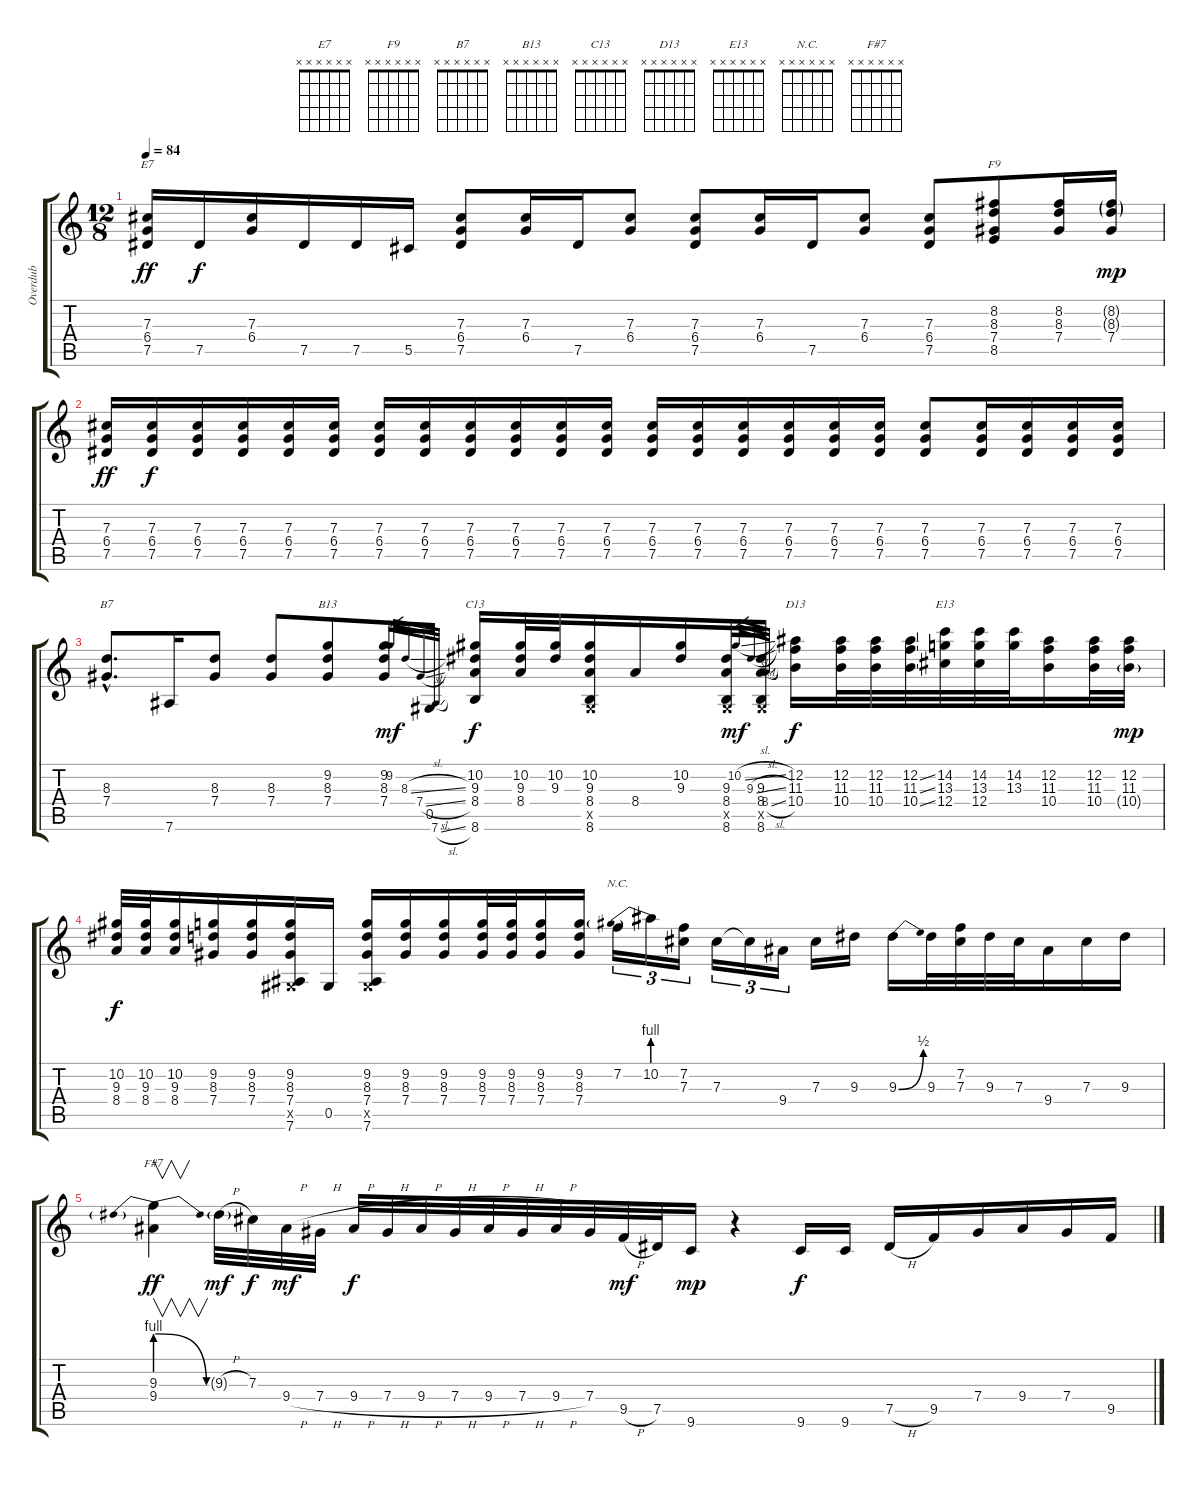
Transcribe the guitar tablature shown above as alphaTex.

\track ("Overdub" "Overdub") {instrument fretlessbass}
\staff {score tabs}
\tuning (Eb4 Bb3 Gb3 Db3 Ab2 Eb2) {hide}
\chord ("E7" x x x x x x) {firstfret 0}
\chord ("F9" x x x x x x) {firstfret 0}
\chord ("B7" x x x x x x) {firstfret 0}
\chord ("B13" x x x x x x) {firstfret 0}
\chord ("C13" x x x x x x) {firstfret 0}
\chord ("D13" x x x x x x) {firstfret 0}
\chord ("E13" x x x x x x) {firstfret 0}
\chord ("N.C." x x x x x x) {firstfret 0}
\chord ("F#7" x x x x x x) {firstfret 0}
\ts (12 8)
\tempo 84
\clef g2
\ks c
(7.3 6.4 7.5).16{ch "E7" dy ff} 7.5.16{dy f} (7.3 6.4).16 7.5.16 7.5.16 5.5.16 (7.3 6.4 7.5).8 (7.3 6.4).16 7.5.16 (7.3 6.4).8 (7.3 6.4 7.5).8 (7.3 6.4).16 7.5.16 (7.3 6.4).8 (7.3 6.4 7.5).8 (8.2 8.3 7.4 8.5).8{ch "F9"} (8.2 8.3 7.4).16 (8.2{g} 8.3{g} 7.4).16{dy mp} |
(7.3 6.4 7.5).16{dy ff} (7.3 6.4 7.5).16{dy f} (7.3 6.4 7.5).16 (7.3 6.4 7.5).16 (7.3 6.4 7.5).16 (7.3 6.4 7.5).16 (7.3 6.4 7.5).16 (7.3 6.4 7.5).16 (7.3 6.4 7.5).16 (7.3 6.4 7.5).16 (7.3 6.4 7.5).16 (7.3 6.4 7.5).16 (7.3 6.4 7.5).16 (7.3 6.4 7.5).16 (7.3 6.4 7.5).16 (7.3 6.4 7.5).16 (7.3 6.4 7.5).16 (7.3 6.4 7.5).16 (7.3 6.4 7.5).8 (7.3 6.4 7.5).16 (7.3 6.4 7.5).16 (7.3 6.4 7.5).16 (7.3 6.4 7.5).16 |
(8.3{hac} 7.4{hac}).8{d ch "B7"} 7.6.16 (8.3 7.4).8 (8.3 7.4).8 (9.2 8.3 7.4).8{ch "B13"} (9.2 8.3 7.4).16 0.5.16 9.2.32{gr dy mf} 8.3{sl}.32{gr} 7.4{sl}.32{gr} 7.6{sl}.32{gr} (10.2 9.3 8.4 8.6).16{ch "C13" dy f} (10.2 9.3 8.4).32 (10.2 9.3).32 (10.2 9.3 8.4 0.5{x} 8.6).16 8.4.16 (10.2 9.3).16 (9.3 8.4 0.5{x} 8.6).32 (9.3 8.4 0.5{x} 8.6).32 10.2{sl}.32{gr dy mf} 9.3{sl}.32{gr} 8.4{sl}.32{gr} (12.2 11.3 10.4).16{ch "D13" dy f} (12.2 11.3 10.4).32 (12.2 11.3 10.4).32 (12.2{ss} 11.3{ss} 10.4{ss}).32 (14.2 13.3 12.4).32{ch "E13"} (14.2 13.3 12.4).32 (14.2 13.3).32 (12.2 11.3 10.4).16 (12.2 11.3 10.4).32 (12.2 11.3 10.4{g}).32{dy mp} |
(10.2 9.3 8.4).32{dy f} (10.2 9.3 8.4).32 (10.2 9.3 8.4).16 (9.2 8.3 7.4).16 (9.2 8.3 7.4).16 (9.2 8.3 7.4 0.5{x} 7.6).16 0.5.16 (9.2 8.3 7.4 0.5{x} 7.6).16 (9.2 8.3 7.4).16 (9.2 8.3 7.4).16 (9.2 8.3 7.4).32 (9.2 8.3 7.4).32 (9.2 8.3 7.4).16 (9.2 8.3 7.4).16 7.2.16{tu (3 2) ch "N.C."} 10.2{be (prebend 0 4 60 4)}.16{tu (3 2)} (7.2 7.3).16{tu (3 2)} 7.3.16{tu (3 2)} 7.3{t}.16{tu (3 2)} 9.4.16{tu (3 2)} 7.3.16 9.3.16 9.3{be (bend 0 0 60 2)}.16 9.3.32 (7.2 7.3).32 9.3.32 7.3.32 9.4.16 7.3.16 9.3.16 |
(9.3{be (prebendrelease 0 4 60 0)} 9.4).4{v ch "F#7" dy ff} 9.3{h g}.32{dy mf} 7.3.32{dy f} 9.4{h}.32{dy mf} 7.4{h}.32 9.4{h}.32{dy f} 7.4{h}.32 9.4{h}.32 7.4{h}.32 9.4{h}.32 7.4{h}.32 9.4{h}.32 7.4.32 9.5{h}.32{dy mf} 7.5.32 9.6.16{dy mp} r.4 9.6.16{dy f} 9.6.16 7.5{h}.16 9.5.16 7.4.16 9.4.16 7.4.16 9.5.16
